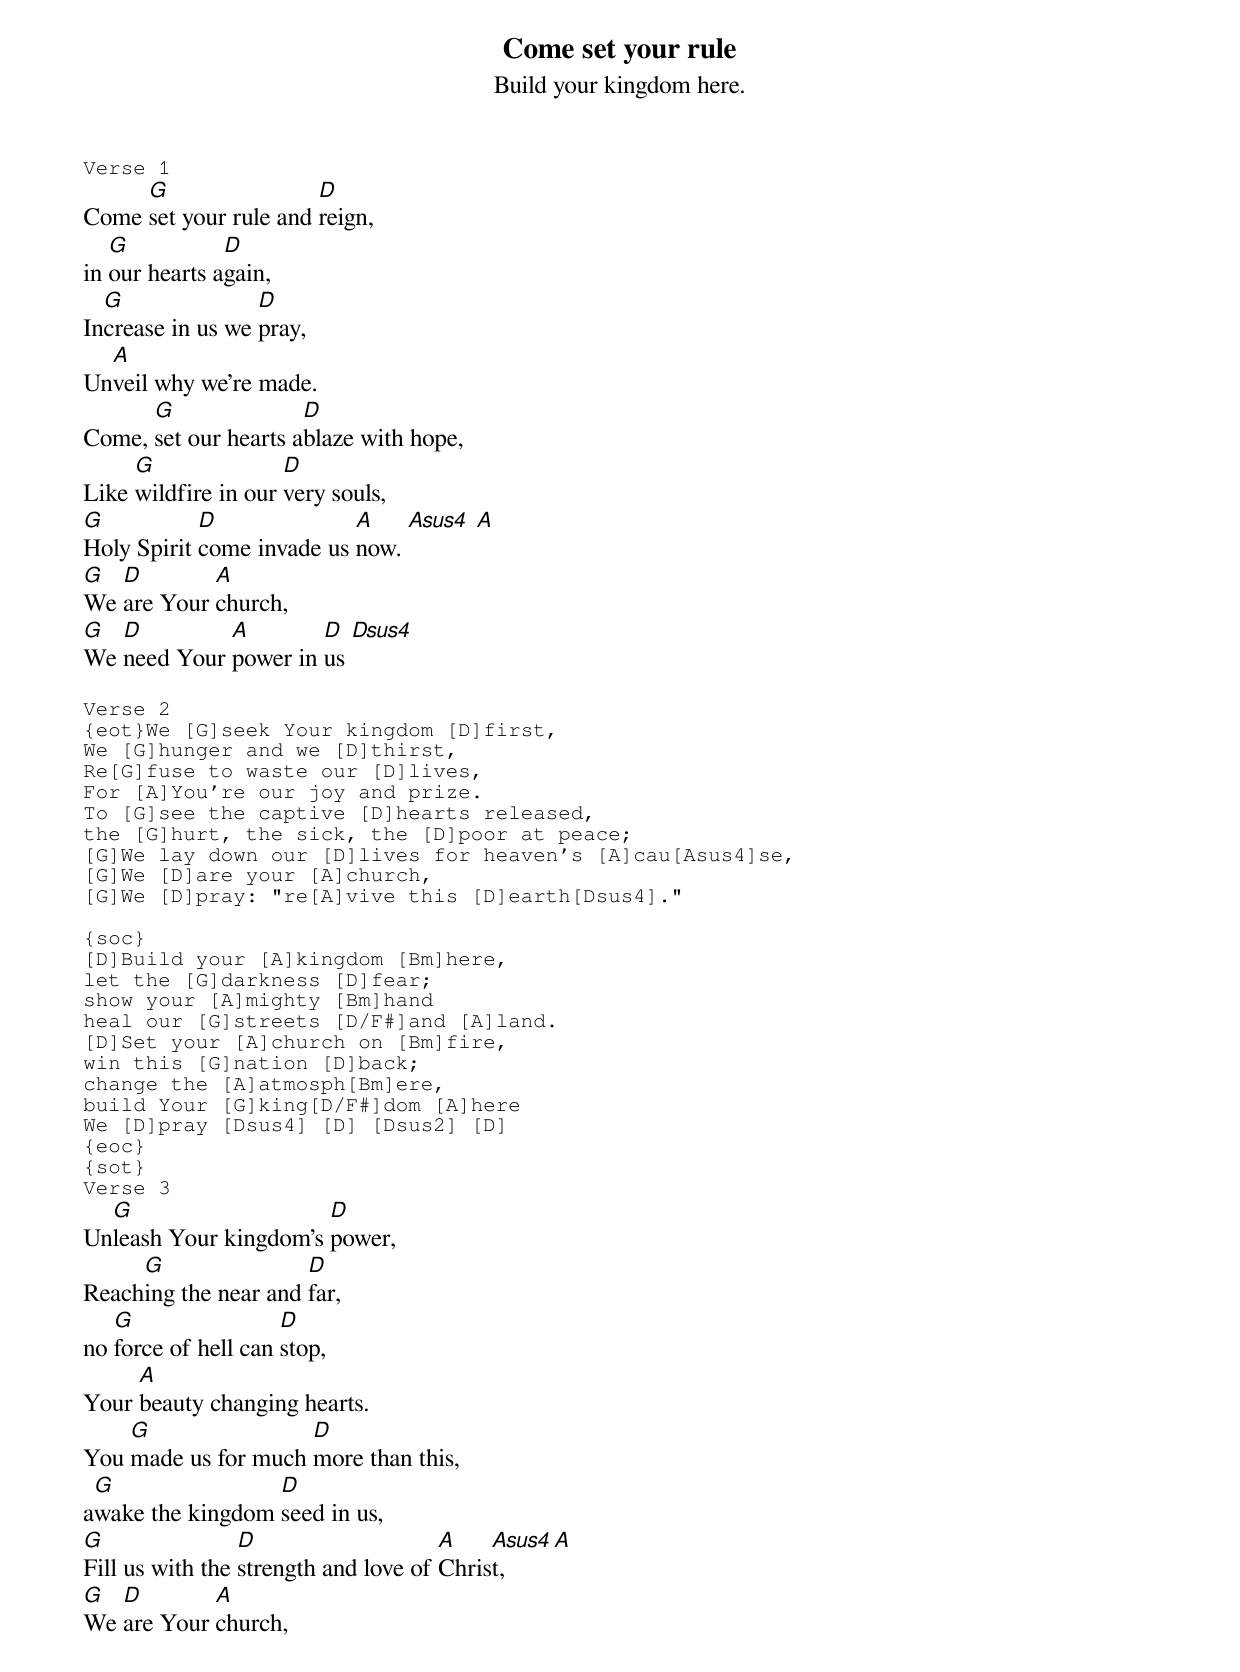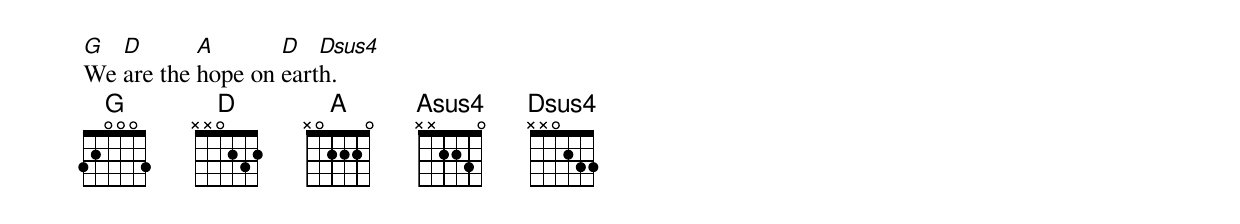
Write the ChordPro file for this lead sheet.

{title: Come set your rule}
{subtitle: Build your kingdom here.}
{sot}
Verse 1
{eot}
Come [G]set your rule and [D]reign,
in [G]our hearts a[D]gain,
In[G]crease in us we [D]pray,
Un[A]veil why we're made.
Come, [G]set our hearts a[D]blaze with hope,
Like [G]wildfire in our [D]very souls,
[G]Holy Spirit [D]come invade us [A]now. [Asus4] [A]
[G]We [D]are Your [A]church,
[G]We [D]need Your [A]power in [D]us [Dsus4]

{sot}
Verse 2
{eot}We [G]seek Your kingdom [D]first,
We [G]hunger and we [D]thirst,
Re[G]fuse to waste our [D]lives,
For [A]You're our joy and prize.
To [G]see the captive [D]hearts released,
the [G]hurt, the sick, the [D]poor at peace;
[G]We lay down our [D]lives for heaven's [A]cau[Asus4]se,
[G]We [D]are your [A]church,
[G]We [D]pray: "re[A]vive this [D]earth[Dsus4]."

{soc}
[D]Build your [A]kingdom [Bm]here,
let the [G]darkness [D]fear;
show your [A]mighty [Bm]hand
heal our [G]streets [D/F#]and [A]land.
[D]Set your [A]church on [Bm]fire,
win this [G]nation [D]back;
change the [A]atmosph[Bm]ere,
build Your [G]king[D/F#]dom [A]here
We [D]pray [Dsus4] [D] [Dsus2] [D]
{eoc}
{sot}
Verse 3
{eot}
Un[G]leash Your kingdom's [D]power,
Reach[G]ing the near and [D]far,
no [G]force of hell can [D]stop,
Your [A]beauty changing hearts.
You [G]made us for much [D]more than this,
a[G]wake the kingdom [D]seed in us,
[G]Fill us with the [D]strength and love of [A]Chris[Asus4]t, [A]
[G]We [D]are Your [A]church,
[G]We [D]are the [A]hope on [D]eart[Dsus4]h.
